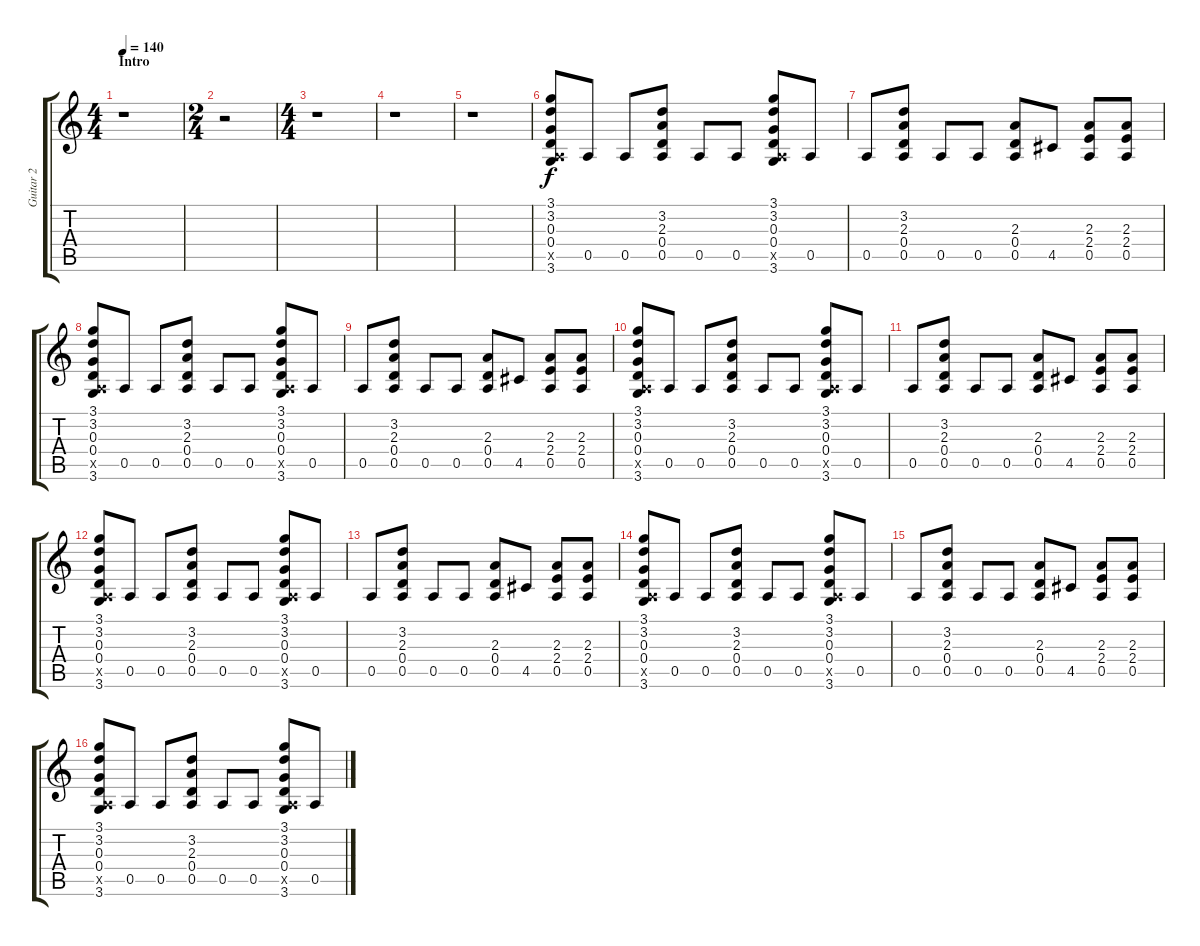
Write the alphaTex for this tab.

\track ("Guitar 2" "Guitar 2") {instrument distortionguitar}
\staff {score tabs}
\tuning (E4 B3 G3 D3 A2 E2) {hide}
\ts (4 4)
\section ("" "Intro")
\tempo 140
\clef g2
\ks c
r.1{dy f instrument distortionguitar} |
\ts (2 4)
r.2 |
\ts (4 4)
r.1 |
r.1 |
r.1 |
(3.1 3.2 0.3 0.4 0.5{x} 3.6).8 0.5.8 0.5.8 (3.2 2.3 0.4 0.5).8 0.5.8 0.5.8 (3.1 3.2 0.3 0.4 0.5{x} 3.6).8 0.5.8 |
0.5.8 (3.2 2.3 0.4 0.5).8 0.5.8 0.5.8 (2.3 0.4 0.5).8 4.5.8 (2.3 2.4 0.5).8 (2.3 2.4 0.5).8 |
(3.1 3.2 0.3 0.4 0.5{x} 3.6).8 0.5.8 0.5.8 (3.2 2.3 0.4 0.5).8 0.5.8 0.5.8 (3.1 3.2 0.3 0.4 0.5{x} 3.6).8 0.5.8 |
0.5.8 (3.2 2.3 0.4 0.5).8 0.5.8 0.5.8 (2.3 0.4 0.5).8 4.5.8 (2.3 2.4 0.5).8 (2.3 2.4 0.5).8 |
(3.1 3.2 0.3 0.4 0.5{x} 3.6).8 0.5.8 0.5.8 (3.2 2.3 0.4 0.5).8 0.5.8 0.5.8 (3.1 3.2 0.3 0.4 0.5{x} 3.6).8 0.5.8 |
0.5.8 (3.2 2.3 0.4 0.5).8 0.5.8 0.5.8 (2.3 0.4 0.5).8 4.5.8 (2.3 2.4 0.5).8 (2.3 2.4 0.5).8 |
(3.1 3.2 0.3 0.4 0.5{x} 3.6).8 0.5.8 0.5.8 (3.2 2.3 0.4 0.5).8 0.5.8 0.5.8 (3.1 3.2 0.3 0.4 0.5{x} 3.6).8 0.5.8 |
0.5.8 (3.2 2.3 0.4 0.5).8 0.5.8 0.5.8 (2.3 0.4 0.5).8 4.5.8 (2.3 2.4 0.5).8 (2.3 2.4 0.5).8 |
(3.1 3.2 0.3 0.4 0.5{x} 3.6).8 0.5.8 0.5.8 (3.2 2.3 0.4 0.5).8 0.5.8 0.5.8 (3.1 3.2 0.3 0.4 0.5{x} 3.6).8 0.5.8 |
0.5.8 (3.2 2.3 0.4 0.5).8 0.5.8 0.5.8 (2.3 0.4 0.5).8 4.5.8 (2.3 2.4 0.5).8 (2.3 2.4 0.5).8 |
(3.1 3.2 0.3 0.4 0.5{x} 3.6).8 0.5.8 0.5.8 (3.2 2.3 0.4 0.5).8 0.5.8 0.5.8 (3.1 3.2 0.3 0.4 0.5{x} 3.6).8 0.5.8
